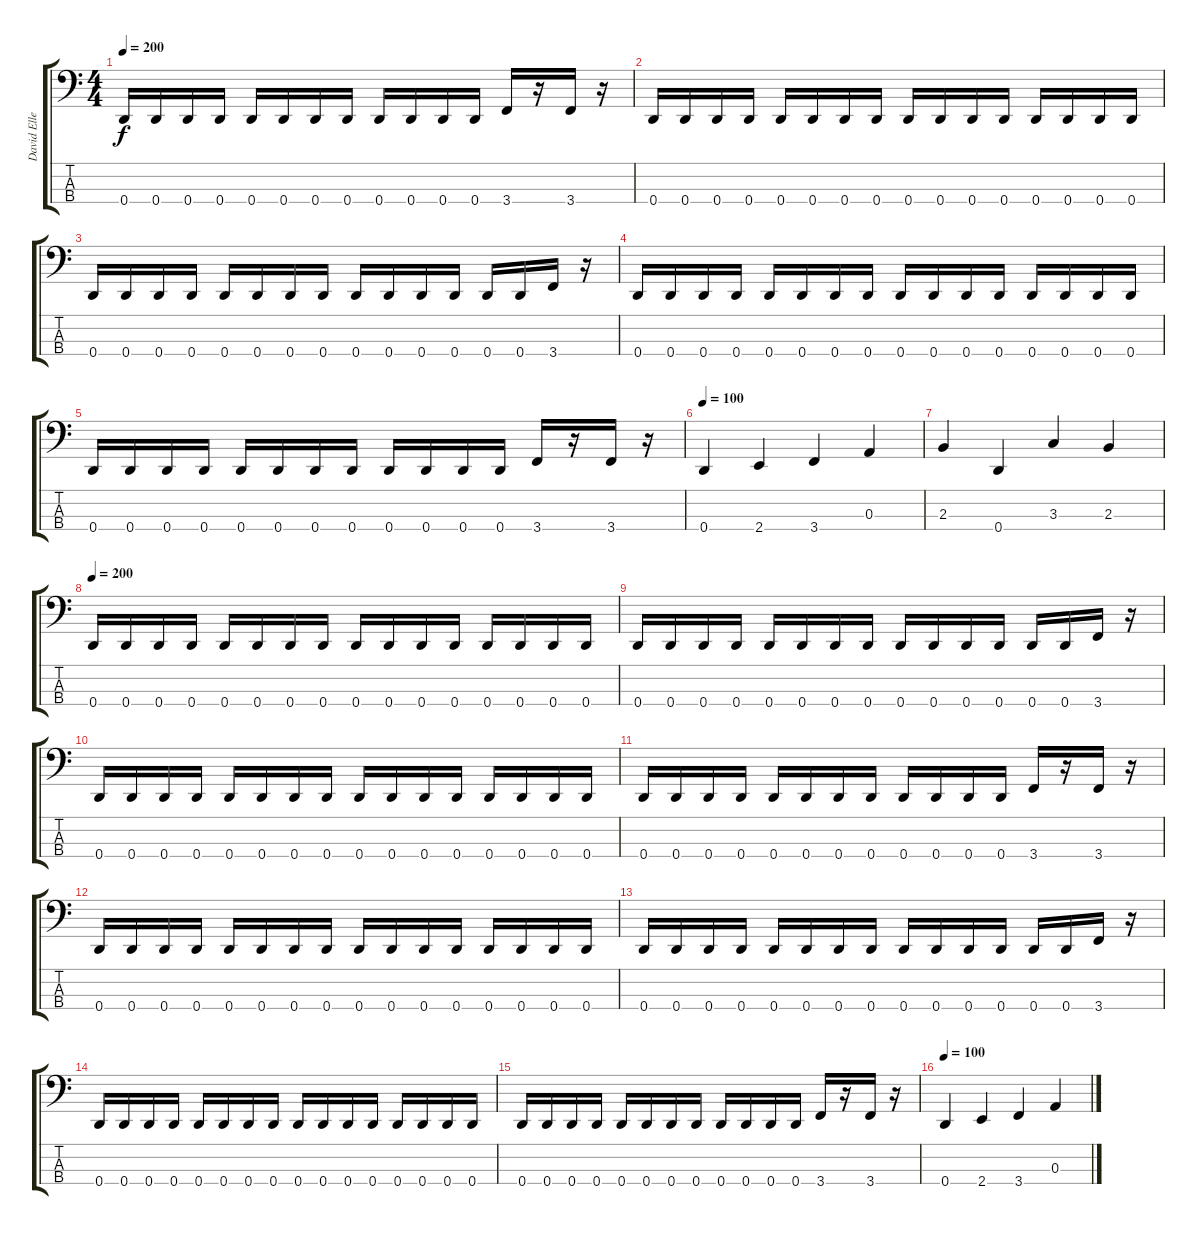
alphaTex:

\track ("David Ellefson" "David Elle") {instrument electricbasspick}
\staff {score tabs}
\tuning (G2 D2 A1 D1) {hide}
\ts (4 4)
\tempo 200
\clef f4
\ks c
0.4.16{dy f} 0.4.16 0.4.16 0.4.16 0.4.16 0.4.16 0.4.16 0.4.16 0.4.16 0.4.16 0.4.16 0.4.16 3.4.16 r.16 3.4.16 r.16 |
0.4.16 0.4.16 0.4.16 0.4.16 0.4.16 0.4.16 0.4.16 0.4.16 0.4.16 0.4.16 0.4.16 0.4.16 0.4.16 0.4.16 0.4.16 0.4.16 |
0.4.16 0.4.16 0.4.16 0.4.16 0.4.16 0.4.16 0.4.16 0.4.16 0.4.16 0.4.16 0.4.16 0.4.16 0.4.16 0.4.16 3.4.16 r.16 |
0.4.16 0.4.16 0.4.16 0.4.16 0.4.16 0.4.16 0.4.16 0.4.16 0.4.16 0.4.16 0.4.16 0.4.16 0.4.16 0.4.16 0.4.16 0.4.16 |
0.4.16 0.4.16 0.4.16 0.4.16 0.4.16 0.4.16 0.4.16 0.4.16 0.4.16 0.4.16 0.4.16 0.4.16 3.4.16 r.16 3.4.16 r.16 |
\tempo 100
0.4.4 2.4.4 3.4.4 0.3.4 |
2.3.4 0.4.4 3.3.4 2.3.4 |
\tempo 200
0.4.16 0.4.16 0.4.16 0.4.16 0.4.16 0.4.16 0.4.16 0.4.16 0.4.16 0.4.16 0.4.16 0.4.16 0.4.16 0.4.16 0.4.16 0.4.16 |
0.4.16 0.4.16 0.4.16 0.4.16 0.4.16 0.4.16 0.4.16 0.4.16 0.4.16 0.4.16 0.4.16 0.4.16 0.4.16 0.4.16 3.4.16 r.16 |
0.4.16 0.4.16 0.4.16 0.4.16 0.4.16 0.4.16 0.4.16 0.4.16 0.4.16 0.4.16 0.4.16 0.4.16 0.4.16 0.4.16 0.4.16 0.4.16 |
0.4.16 0.4.16 0.4.16 0.4.16 0.4.16 0.4.16 0.4.16 0.4.16 0.4.16 0.4.16 0.4.16 0.4.16 3.4.16 r.16 3.4.16 r.16 |
0.4.16 0.4.16 0.4.16 0.4.16 0.4.16 0.4.16 0.4.16 0.4.16 0.4.16 0.4.16 0.4.16 0.4.16 0.4.16 0.4.16 0.4.16 0.4.16 |
0.4.16 0.4.16 0.4.16 0.4.16 0.4.16 0.4.16 0.4.16 0.4.16 0.4.16 0.4.16 0.4.16 0.4.16 0.4.16 0.4.16 3.4.16 r.16 |
0.4.16 0.4.16 0.4.16 0.4.16 0.4.16 0.4.16 0.4.16 0.4.16 0.4.16 0.4.16 0.4.16 0.4.16 0.4.16 0.4.16 0.4.16 0.4.16 |
0.4.16 0.4.16 0.4.16 0.4.16 0.4.16 0.4.16 0.4.16 0.4.16 0.4.16 0.4.16 0.4.16 0.4.16 3.4.16 r.16 3.4.16 r.16 |
\tempo 100
0.4.4 2.4.4 3.4.4 0.3.4
